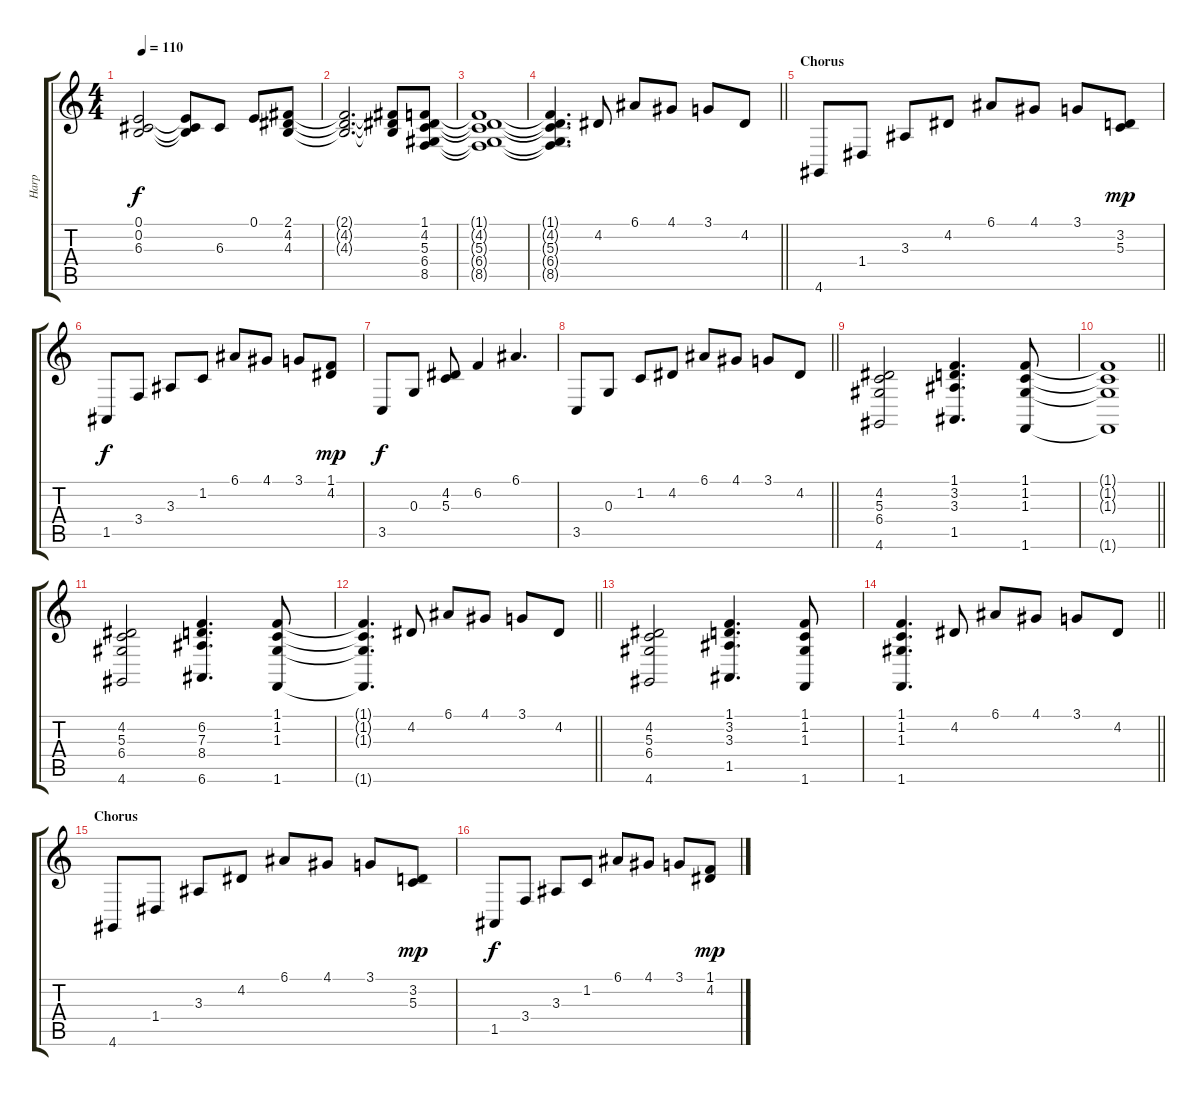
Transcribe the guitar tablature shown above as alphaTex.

\track ("Harp" "Harp") {instrument orchestralharp}
\staff {score tabs}
\tuning (E4 B3 G3 D3 A2 E2) {hide}
\ts (4 4)
\tempo 110
\clef g2
\ks c
(0.1 0.2 6.3).2{dy f} (0.1{t} 0.2{t} 6.3{t}).8 6.3.8 0.1.8 (2.1 4.2 4.3).8 |
(2.1{t} 4.2{t} 4.3{t}).2{d} (2.1{t} 4.2{t} 4.3{t}).8 (1.1 4.2 5.3 6.4 8.5).8 |
(1.1{t} 4.2{t} 5.3{t} 6.4{t} 8.5{t}).1 |
\barLineRight lightlight
(1.1{t} 4.2{t} 5.3{t} 6.4{t} 8.5{t}).4{d} 4.2.8 6.1.8 4.1.8 3.1.8 4.2.8 |
\section ("" "Chorus")
4.6.8 1.4.8 3.3.8 4.2.8 6.1.8 4.1.8 3.1.8 (3.2 5.3).8{dy mp} |
1.5.8{dy f} 3.4.8 3.3.8 1.2.8 6.1.8 4.1.8 3.1.8 (1.1 4.2).8{dy mp} |
3.5.8{dy f} 0.3.8 (4.2 5.3).8 6.2.4 6.1.4{d} |
\barLineRight lightlight
3.5.8 0.3.8 1.2.8 4.2.8 6.1.8 4.1.8 3.1.8 4.2.8 |
(4.2 5.3 6.4 4.6).2 (1.1 3.2 3.3 1.5).4{d} (1.1 1.2 1.3 1.6).8 |
\barLineRight lightlight
(1.1{t} 1.2{t} 1.3{t} 1.6{t}).1 |
(4.2 5.3 6.4 4.6).2 (6.2 7.3 8.4 6.6).4{d} (1.1 1.2 1.3 1.6).8 |
\barLineRight lightlight
(1.1{t} 1.2{t} 1.3{t} 1.6{t}).4{d} 4.2.8 6.1.8 4.1.8 3.1.8 4.2.8 |
(4.2 5.3 6.4 4.6).2 (1.1 3.2 3.3 1.5).4{d} (1.1 1.2 1.3 1.6).8 |
\barLineRight lightlight
(1.1 1.2 1.3 1.6).4{d} 4.2.8 6.1.8 4.1.8 3.1.8 4.2.8 |
\section ("" "Chorus")
4.6.8 1.4.8 3.3.8 4.2.8 6.1.8 4.1.8 3.1.8 (3.2 5.3).8{dy mp} |
1.5.8{dy f} 3.4.8 3.3.8 1.2.8 6.1.8 4.1.8 3.1.8 (1.1 4.2).8{dy mp}
